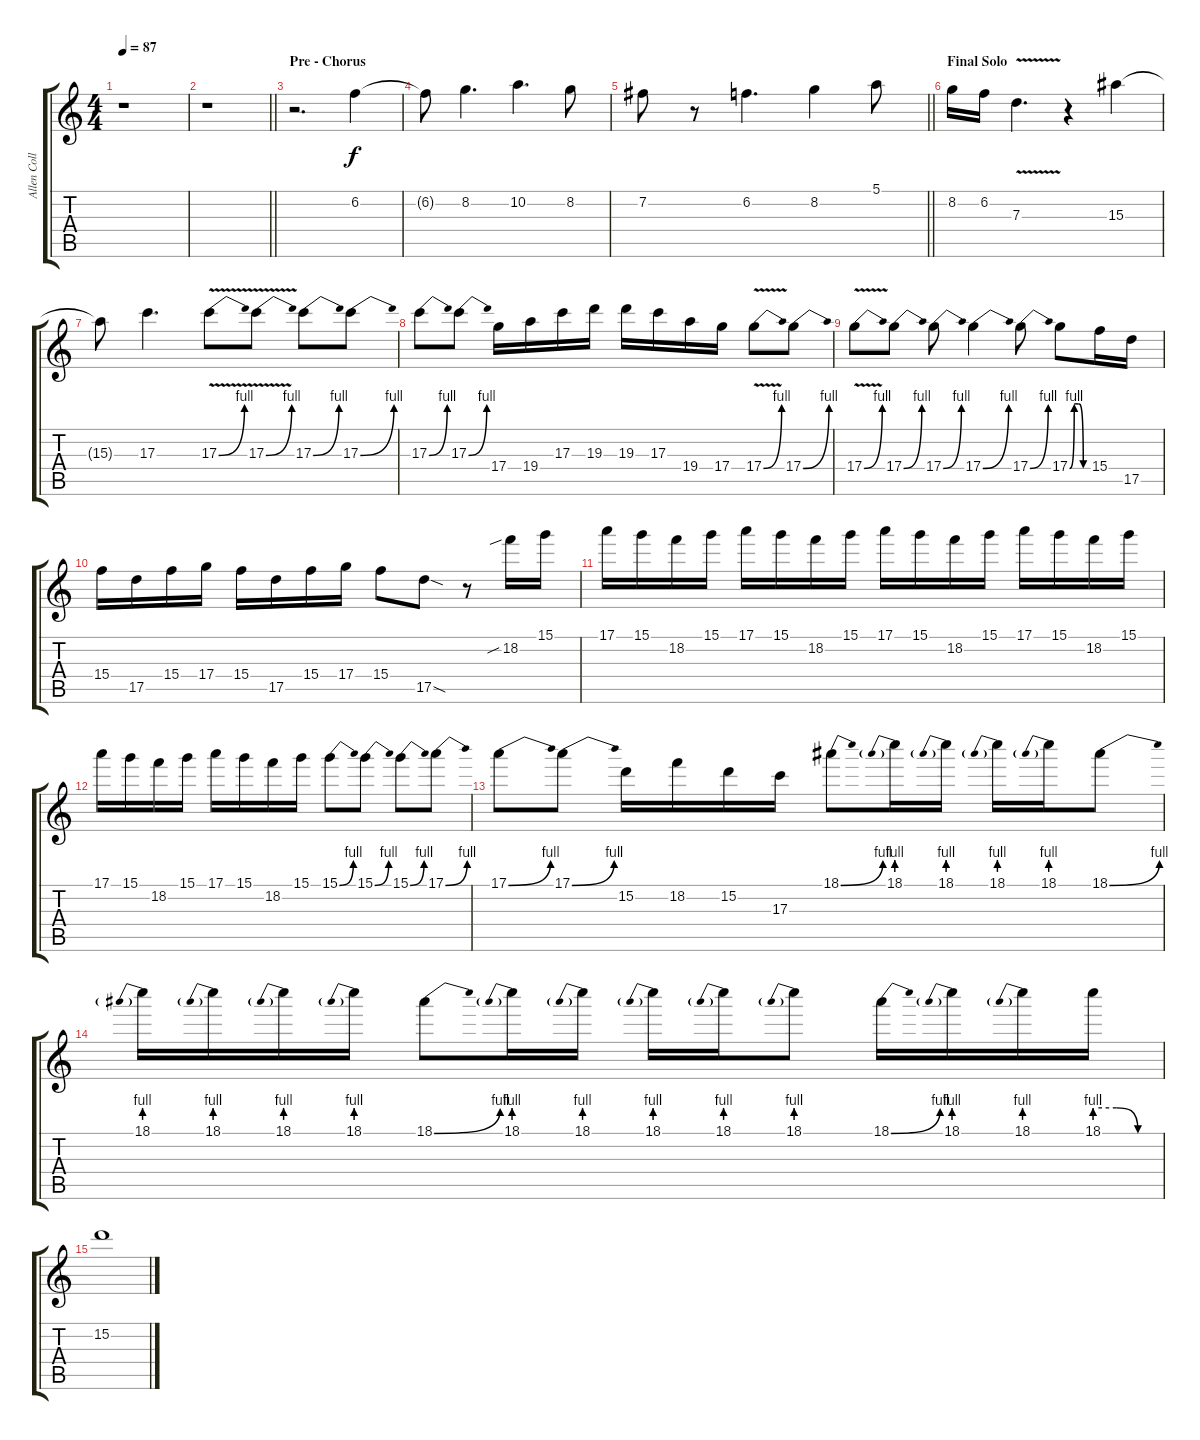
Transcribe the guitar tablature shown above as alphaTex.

\track ("Allen Collins - Dubbing Overdrive" "Allen Coll") {instrument overdrivenguitar}
\staff {score tabs}
\tuning (E4 B3 G3 D3 A2 E2) {hide}
\ts (4 4)
\tempo 87
\clef g2
\ks c
r.1{dy f} |
\barLineRight lightlight
r.1 |
\section ("" "Pre - Chorus")
r.2{d} 6.2.4 |
6.2{t}.8 8.2.4{d} 10.2.4{d} 8.2.8 |
\barLineRight lightlight
7.2.8 r.8 6.2.4{d} 8.2.4 5.1.8 |
\section ("" "Final Solo")
8.2.16 6.2.16 7.3{v}.4{d} r.4 15.3.4 |
15.3{t}.8 17.3.4{d} 17.3{be (bend 0 0 60 4) v}.8 17.3{be (bend 0 0 60 4) v}.8 17.3{be (bend 0 0 60 4)}.8 17.3{be (bend 0 0 60 4)}.8 |
17.3{be (bend 0 0 60 4)}.8 17.3{be (bend 0 0 60 4)}.8 17.4.16 19.4.16 17.3.16 19.3.16 19.3.16 17.3.16 19.4.16 17.4.16 17.4{be (bend 0 0 60 4) v}.8 17.4{be (bend 0 0 60 4)}.8 |
17.4{be (bend 0 0 60 4) v}.8 17.4{be (bend 0 0 60 4)}.8 17.4{be (bend 0 0 60 4)}.8 17.4{be (bend 0 0 60 4)}.4 17.4{be (bend 0 0 60 4)}.8 17.4{be (custom 0 0 15 4 30 4 45 0 60 0)}.8 15.4.16 17.5.16 |
15.4.16 17.5.16 15.4.16 17.4.16 15.4.16 17.5.16 15.4.16 17.4.16 15.4.8 17.5{sod}.8 r.8 18.2{sib}.16 15.1.16 |
17.1.16 15.1.16 18.2.16 15.1.16 17.1.16 15.1.16 18.2.16 15.1.16 17.1.16 15.1.16 18.2.16 15.1.16 17.1.16 15.1.16 18.2.16 15.1.16 |
17.1.16 15.1.16 18.2.16 15.1.16 17.1.16 15.1.16 18.2.16 15.1.16 15.1{be (bend 0 0 60 4)}.8 15.1{be (bend 0 0 60 4)}.8 15.1{be (bend 0 0 60 4)}.8 17.1{be (bend 0 0 60 4)}.8 |
17.1{be (bend 0 0 60 4)}.8 17.1{be (bend 0 0 60 4)}.8 15.2.16 18.2.16 15.2.16 17.3.16 18.1{be (bend 0 0 60 4)}.8 18.1{be (prebend 0 4 60 4)}.16 18.1{be (prebend 0 4 60 4)}.16 18.1{be (prebend 0 4 60 4)}.16 18.1{be (prebend 0 4 60 4)}.16 18.1{be (bend 0 0 60 4)}.8 |
18.1{be (prebend 0 4 60 4)}.16 18.1{be (prebend 0 4 60 4)}.16 18.1{be (prebend 0 4 60 4)}.16 18.1{be (prebend 0 4 60 4)}.16 18.1{be (bend 0 0 60 4)}.8 18.1{be (prebend 0 4 60 4)}.16 18.1{be (prebend 0 4 60 4)}.16 18.1{be (prebend 0 4 60 4)}.16 18.1{be (prebend 0 4 60 4)}.16 18.1{be (prebend 0 4 60 4)}.8 18.1{be (bend 0 0 60 4)}.16 18.1{be (prebend 0 4 60 4)}.16 18.1{be (prebend 0 4 60 4)}.16 18.1{be (custom 0 4 20 4 40 0 60 0)}.16 |
15.2.1
